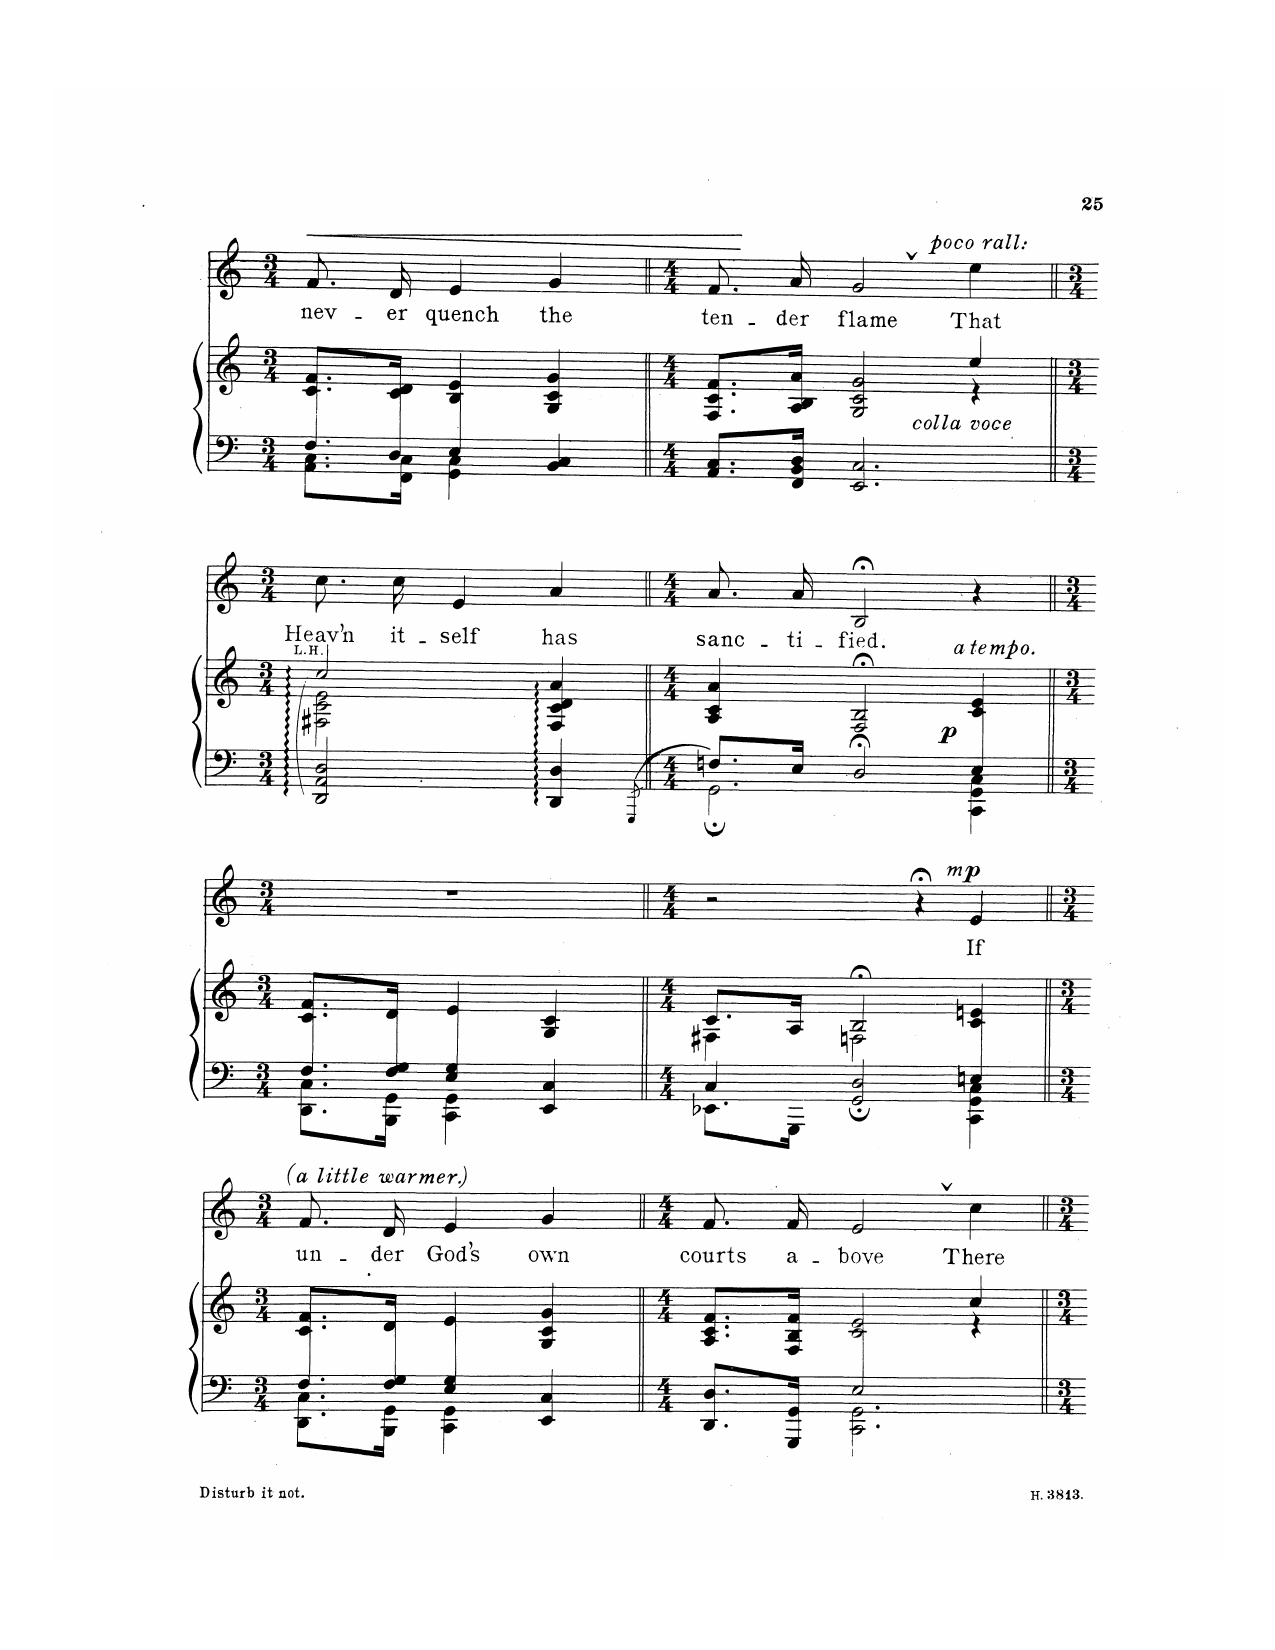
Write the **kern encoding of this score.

**kern	**kern	**dynam	**kern	**text	**dynam
*part2	*part2	*part2	*part1	*part1	*part1
*staff3	*staff2	*staff2/3	*staff1	*staff1	*staff1
*I"Piano	*	*	*I"Contralto	*	*
*I'Pno	*	*	*	*	*
*clefF4	*clefG2	*	*clefG2	*	*
*k[]	*k[]	*	*k[]	*	*
*M3/4	*M3/4	*	*M3/4	*	*
=8	=8	=8	=8	=8	=8
*^	*	*	*	*	*
!	!	!	!	!	!	!LO:HP:b
8.F/L	8.AA\ 8.C\L	8.c/ 8.f/L	.	8.f/L	nev-	<
16D/Jk	16FF\ 16C\Jk	16c/ 16d/Jk	.	16d/Jk	-er	.
4E\	4GG\ 4C\	4B/ 4e/	.	4e/	quench	.
4ryy	4BB/ 4C/	4G/ 4c/ 4g/	.	4g/	the	.
*v	*v	*	*	*	*	*
=9||	=9||	=9||	=9||	=9||	=9||
*M4/4	*M4/4	*	*M4/4	*	*
*	*^	*	*	*	*
8.AA/ 8.C/L	8.F/ 8.c/ 8.f/L	2.ryy	.	8.f/L	ten-	.
16FF/ 16BB/ 16D/Jk	16A/ 16B/ 16a/Jk	.	.	16a/Jk	-der	[
2.EE/ 2.C/	2G/ 2c/ 2g/	.	.	2g,/	flame	.
!	!	!	!	!LO:TX:i:t=poco rall.	!	!
!	!LO:TX:i:t=colla voce	!	!	!	!	!
.	4ee/	4r	.	4ee\	That	.
=10||	=10||	=10||	=10||	=10||	=10||	=10||
*M3/4	*M3/4	*	*	*M3/4	*	*
*^	*	*	*	*	*	*
!	!	!LO:TX:a:t=L.H.	!	!	!	!	!
2DD/ 2AA/ 2D/	8...ryy	2cc/	2F#X\ 2c\ 2e\	.	8.cc\L	Heav’n	.
.	.	.	.	.	16cc\Jk	it-	.
*v	*v	*	*	*	*	*	*
.	.	.	.	4e/	-self	.
4DD/ 4D/	(4F#/ 4c/ 4d/ 4a/	4ryy	.	4a/	has	.
*^	*	*	*	*	*	*
.	8qGGG/	.	.	.	.	.	.
.	64GGG!	.	.	.	.	.	.
*v	*v	*	*	*	*	*	*
*	*v	*v	*	*	*	*
=11||	=11||	=11||	=11||	=11||	=11||
*M4/4	*M4/4	*	*M4/4	*	*
*^	*	*	*	*	*
*	*^	*	*	*	*	*
2.ryy	8.Fn/L	2.GG;\	4A/ 4c/ 4a/	.	8.a/L	sanc-	.
.	16E/Jk	.	.	.	16a/Jk	-ti-	.
.	2D;</	.	2F/;< 2B/;<	.	2B;</	-fied.	.
!	!	!	!	!	!LO:TX:i:t=a tempo	!	!
!	!	!	!	!LO:DY:b	!	!	!
4E\	4CC\ 4GG\ 4C\	4ryy	4c/ 4e/	p	4r	.	.
*v	*v	*v	*	*	*	*	*
=12||	=12||	=12||	=12||	=12||	=12||
*M3/4	*M3/4	*	*M3/4	*	*
*^	*	*	*	*	*
8.F/L	8.DD\ 8.C\L	8.c/ 8.f/L	.	2.r	.	.
16F/ 16G/Jk	16BBB\ 16GG\Jk	16d/Jk	.	.	.	.
4E\ 4G\	4CC\ 4GG\	4e/	.	.	.	.
4ryy	4EE/ 4C/	4G/ 4c/	.	.	.	.
*v	*v	*	*	*	*	*
=13||	=13||	=13||	=13||	=13||	=13||
*M4/4	*M4/4	*	*M4/4	*	*
*^	*^	*	*	*	*
*	*^	*	*	*	*	*	*
2.ryy	4C/	8.EE-X\L	8.c/L	4F#X\	.	2r	.	.
.	.	16GGG\Jk	16A/Jk	.	.	.	.	.
.	2GG/; 2D/;	2.ryy	2B;</	2Fn\	.	.	.	.
.	.	.	.	.	.	4r;<	.	.
!	!	!	!	!	!	!	!	!LO:DY:a
4En\	4CC\ 4GG\ 4C\	.	4c/ 4en/	4ryy	.	4e/	If	mp
*v	*v	*v	*	*	*	*	*	*
*	*v	*v	*	*	*	*
=14||	=14||	=14||	=14||	=14||	=14||
*M3/4	*M3/4	*	*M3/4	*	*
*^	*^	*	*	*	*
!	!	!	!	!	!LO:TX:i:t=(a little warmer)	!	!
*	*	*v	*v	*	*	*	*
8.F/L	8.DD\ 8.BB\L	8.c/ 8.f/L	.	8.f/L	un-	.
16F/ 16G/Jk	16BBB\ 16GG\Jk	16d/Jk	.	16d/Jk	-der	.
4E\ 4G\	4CC\ 4GG\	4e/	.	4e/	God’s	.
4ryy	4EE/ 4C/	4G/ 4c/ 4g/	.	4g/	own	.
=15||	=15||	=15||	=15||	=15||	=15||	=15||
*M4/4	*	*M4/4	*	*M4/4	*	*
*	*	*^	*	*	*	*
4ryy	8.DD/ 8.D/L	8.A/ 8.c/ 8.f/L	2.ryy	.	8.f/L	courts	.
.	16GGG/ 16GG/Jk	16F/ 16B/ 16f/Jk	.	.	16f/Jk	a-	.
2E\	2.CC\ 2.GG\	2c/ 2e/	.	.	2e,/	-bove	.
4ryy	.	4cc/	4r	.	4cc\	There	.
*v	*v	*	*	*	*	*	*
*	*v	*v	*	*	*	*
=||	=||	=||	=||	=||	=||
*-	*-	*-	*-	*-	*-
